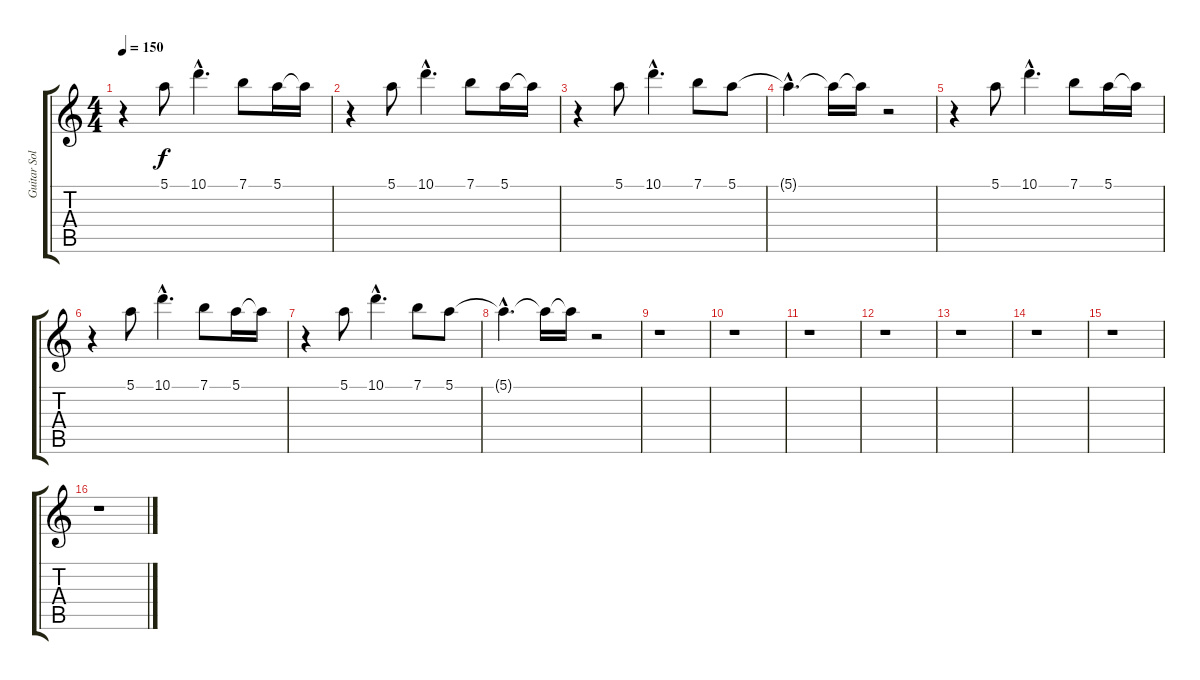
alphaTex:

\track ("Guitar Solo" "Guitar Sol") {instrument distortionguitar}
\staff {score tabs}
\tuning (E4 B3 G3 D3 A2 E2) {hide}
\ts (4 4)
\tempo 150
\clef g2
\ks c
r.4{dy f} 5.1.8 10.1{hac}.4{d} 7.1.8 5.1.16 5.1{t}.16 |
r.4 5.1.8 10.1{hac}.4{d} 7.1.8 5.1.16 5.1{t}.16 |
r.4 5.1.8 10.1{hac}.4{d} 7.1.8 5.1.8 |
5.1{hac t}.4{d} 5.1{t}.16 5.1{t}.16 r.2 |
r.4 5.1.8 10.1{hac}.4{d} 7.1.8 5.1.16 5.1{t}.16 |
r.4 5.1.8 10.1{hac}.4{d} 7.1.8 5.1.16 5.1{t}.16 |
r.4 5.1.8 10.1{hac}.4{d} 7.1.8 5.1.8 |
5.1{hac t}.4{d} 5.1{t}.16 5.1{t}.16 r.2 |
r.1 |
r.1 |
r.1 |
r.1 |
r.1 |
r.1 |
r.1 |
r.1
